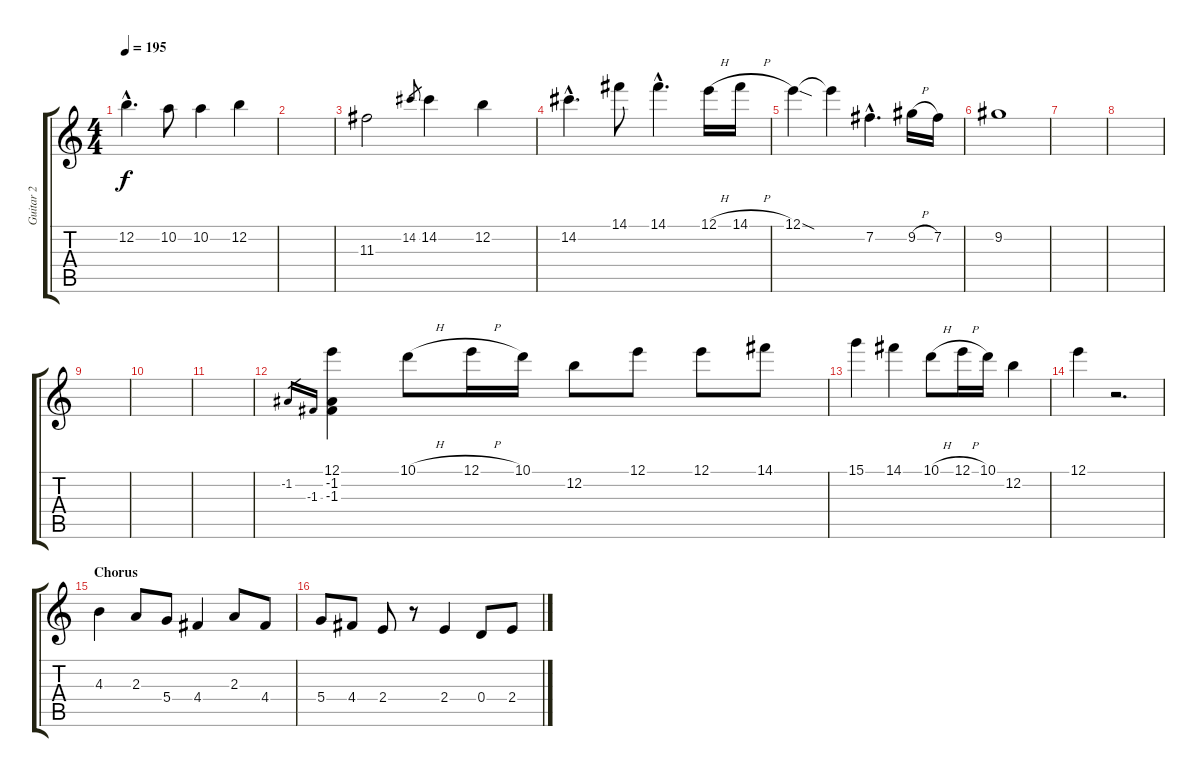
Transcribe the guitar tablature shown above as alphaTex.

\track ("Guitar 2" "Guitar 2") {instrument distortionguitar}
\staff {score tabs}
\tuning (E4 B3 G3 D3 A2 E2) {hide}
\ts (4 4)
\tempo 195
\clef g2
\ks c
12.2{hac}.4{d dy f} 10.2.8 10.2.4 12.2.4 |
|
11.3.2 14.2.8{gr} 14.2.4 12.2.4 |
14.2{hac}.4{d} 14.1.8 14.1{hac}.4{d} 12.1{h}.16 14.1{h}.16 |
12.1{sod}.4 12.1{t}.4 7.2{hac}.4{d} 9.2{h}.16 7.2.16 |
9.2.1 |
|
|
|
|
|
-1.2.16{gr} -1.3.16{gr} (12.1 -1.2 -1.3).4 10.1{h}.8 12.1{h}.16 10.1.16 12.2.8 12.1.8 12.1.8 14.1.8 |
15.1.4 14.1.4 10.1{h}.8 12.1{h}.16 10.1.16 12.2.4 |
12.1.4 r.2{d} |
\section ("" "Chorus")
4.3.4 2.3.8 5.4.8 4.4.4 2.3.8 4.4.8 |
5.4.8 4.4.8 2.4.8 r.8 2.4.4 0.4.8 2.4.8
